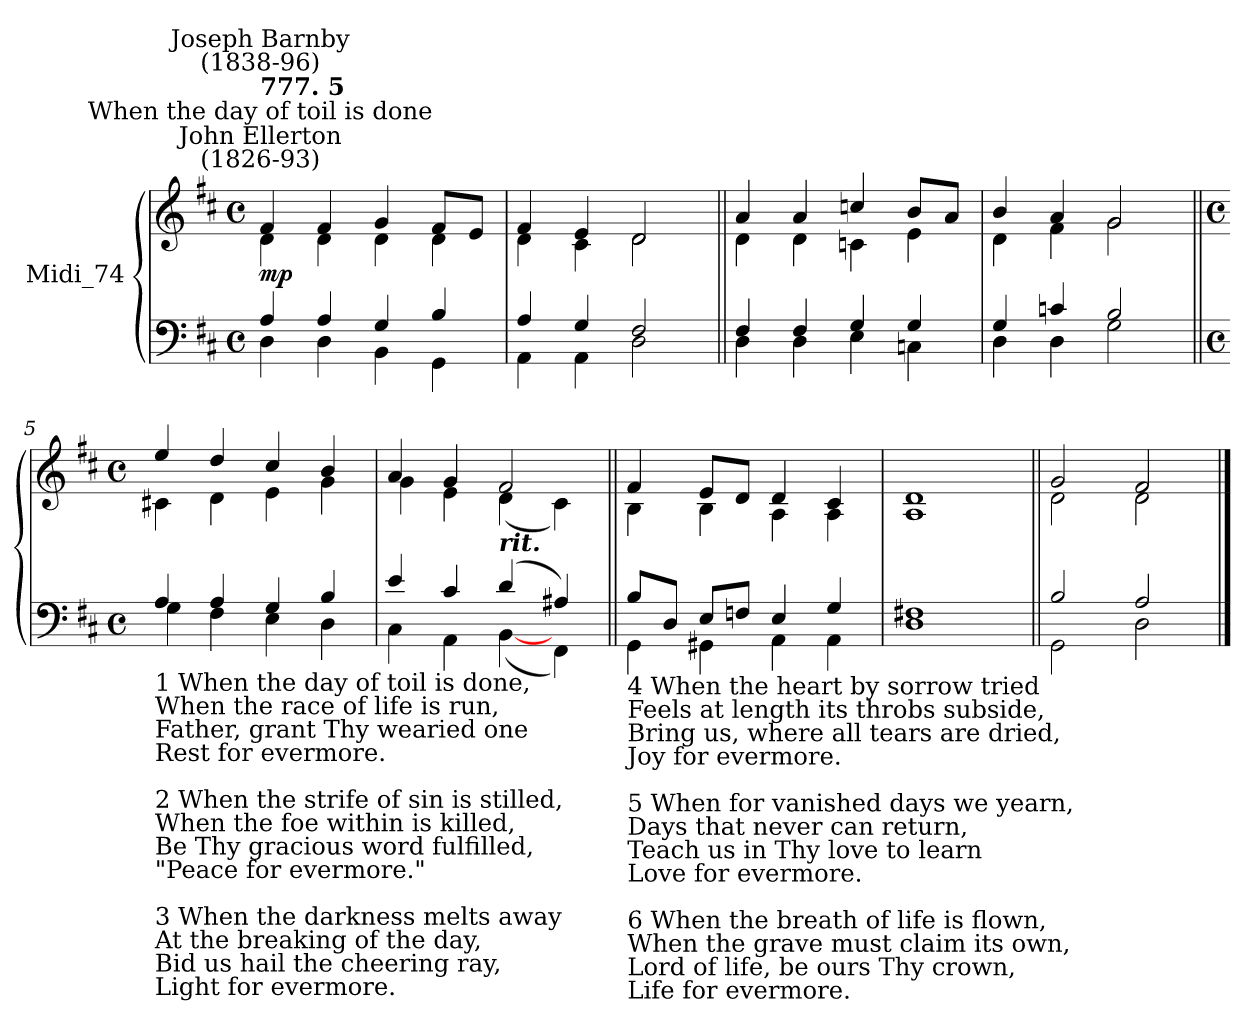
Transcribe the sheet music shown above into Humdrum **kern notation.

**kern	**kern	**dynam
*part2	*part1	*part1
*staff2	*staff1	*staff1
*I"Midi_74	*I"Midi_74	*
*clefF4	*clefG2	*
*k[f#c#]	*k[f#c#]	*
*D:	*D:	*
*M4/4	*M4/4	*
*met(c)	*met(c)	*
=1	=1	=1
*^	*^	*
!	!	!LO:TX:a:cj:t=John Ellerton\n(1826-93)	!	!
!	!	!LO:TX:a:cj:t=When the day of toil is done	!	!
!	!	!LO:TX:a:B:t=777. 5	!	!
!	!	!LO:TX:a:cj:t=Joseph Barnby\n(1838-96)	!	!
!	!	!	!	!LO:DY:b
4A/	4D\	4f#/	4d\	mp
4A/	4D\	4f#/	4d\	.
4G/	4BB\	4g/	4d\	.
4B/	4GG\	8f#/L	4d\	.
.	.	8e/J	.	.
=2	=2	=2	=2	=2
4A/	4AA\	4f#/	4d\	.
4G/	4AA\	4e/	4c#\	.
2F#/	2D\	2d/	2d\	.
=3||	=3||	=3||	=3||	=3||
4F#/	4D\	4a/	4d\	.
4F#/	4D\	4a/	4d\	.
4G/	4E\	4ccn/	4cn\	.
4G/	4Cn\	8b/L	4e\	.
.	.	8a/J	.	.
=4	=4	=4	=4	=4
4G/	4D\	4b/	4d\	.
4cn/	4D\	4a/	4f#\	.
2B/	2G\	2g/	2g\	.
!!LO:LB:g=z	!!
=5||	=5||	=5||	=5||	=5||
*M4/4	*	*M4/4	*	*
*met(c)	*	*met(c)	*	*
!LO:TX:b:t=1 When the day of toil is done,\nWhen the race of life is run,\nFather, grant Thy wearied one\nRest for evermore.\n\n2 When the strife of sin is stilled,\nWhen the foe within is killed,\nBe Thy gracious word fulfilled,\n"Peace for evermore."\n\n3 When the darkness melts away\nAt the breaking of the day,\nBid us hail the cheering ray,\nLight for evermore.	!	!	!	!
4A/	4G\	4ee/	4c#X\	.
4A/	4F#\	4dd/	4d\	.
4G/	4E\	4cc#/	4e\	.
4B/	4D\	4b/	4g\	.
=6	=6	=6	=6	=6
4e/	4C#\	4a/	4g\	.
4c#/	4AA\	4g/	4e\	.
!	!	!LO:TX:b:Bi:t=rit.	!	!
(>4d/	(<[4BB\	2f#/	(<4d\	.
4A#X/)	4FF#\)	.	4c#\)	.
=7||	=7||	=7||	=7||	=7||
!LO:TX:b:t=4 When the heart by sorrow tried\nFeels at length its throbs subside,\nBring us, where all tears are dried,\nJoy for evermore.\n\n5 When for vanished days we yearn,\nDays that never can return,\nTeach us in Thy love to learn\nLove for evermore.\n\n6 When the breath of life is flown,\nWhen the grave must claim its own,\nLord of life, be ours Thy crown,\nLife for evermore.	!	!	!	!
8B/L	4GG\	4f#/	4B\	.
8D/J	.	.	.	.
8E/L	4GG#X\	8e/L	4B\	.
8Fn/J	.	8d/J	.	.
4E/	4AA\	4d/	4A\	.
4G/	4AA\	4c#/	4A\	.
=8	=8	=8	=8	=8
1F#X/	1D\	1d/	1A\	.
=9||	=9||	=9||	=9||	=9||
2B/	2GG\	2g/	2d\	.
2A/	2D\	2f#/	2d\	.
*v	*v	*	*	*
*	*v	*v	*
==	==	==
*-	*-	*-
